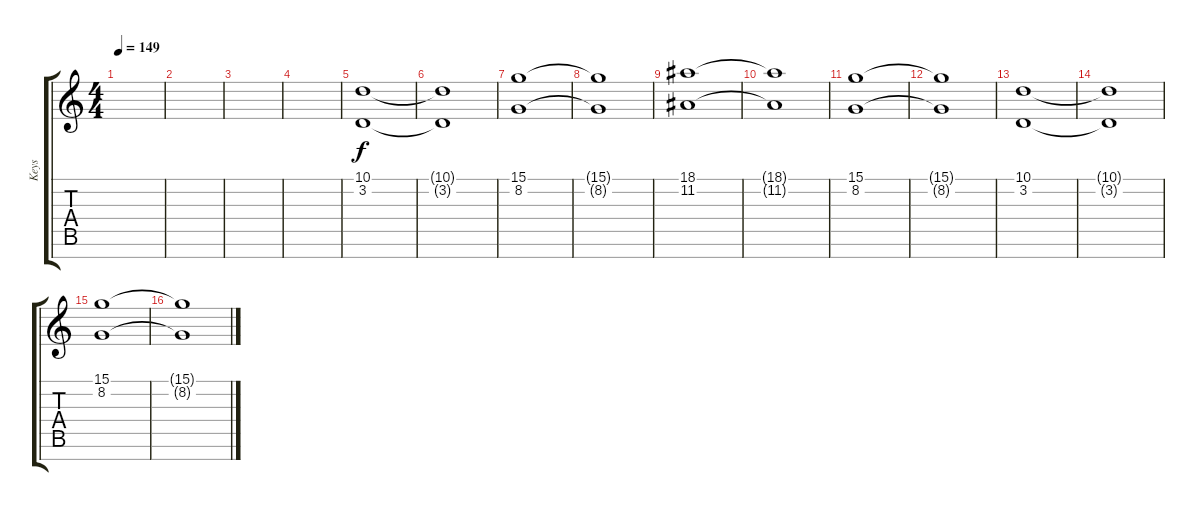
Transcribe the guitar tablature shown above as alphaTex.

\track ("Keys" "Keys") {instrument stringensemble1}
\staff {score tabs}
\tuning (E4 B3 G3 D3 A2 E2 B1) {hide}
\ts (4 4)
\tempo 149
\clef g2
\ks c
|
|
|
|
(10.1 3.2).1 |
(10.1{t} 3.2{t}).1 |
(15.1 8.2).1 |
(15.1{t} 8.2{t}).1 |
(18.1 11.2).1 |
(18.1{t} 11.2{t}).1 |
(15.1 8.2).1 |
(15.1{t} 8.2{t}).1 |
(10.1 3.2).1 |
(10.1{t} 3.2{t}).1 |
(15.1 8.2).1 |
(15.1{t} 8.2{t}).1
